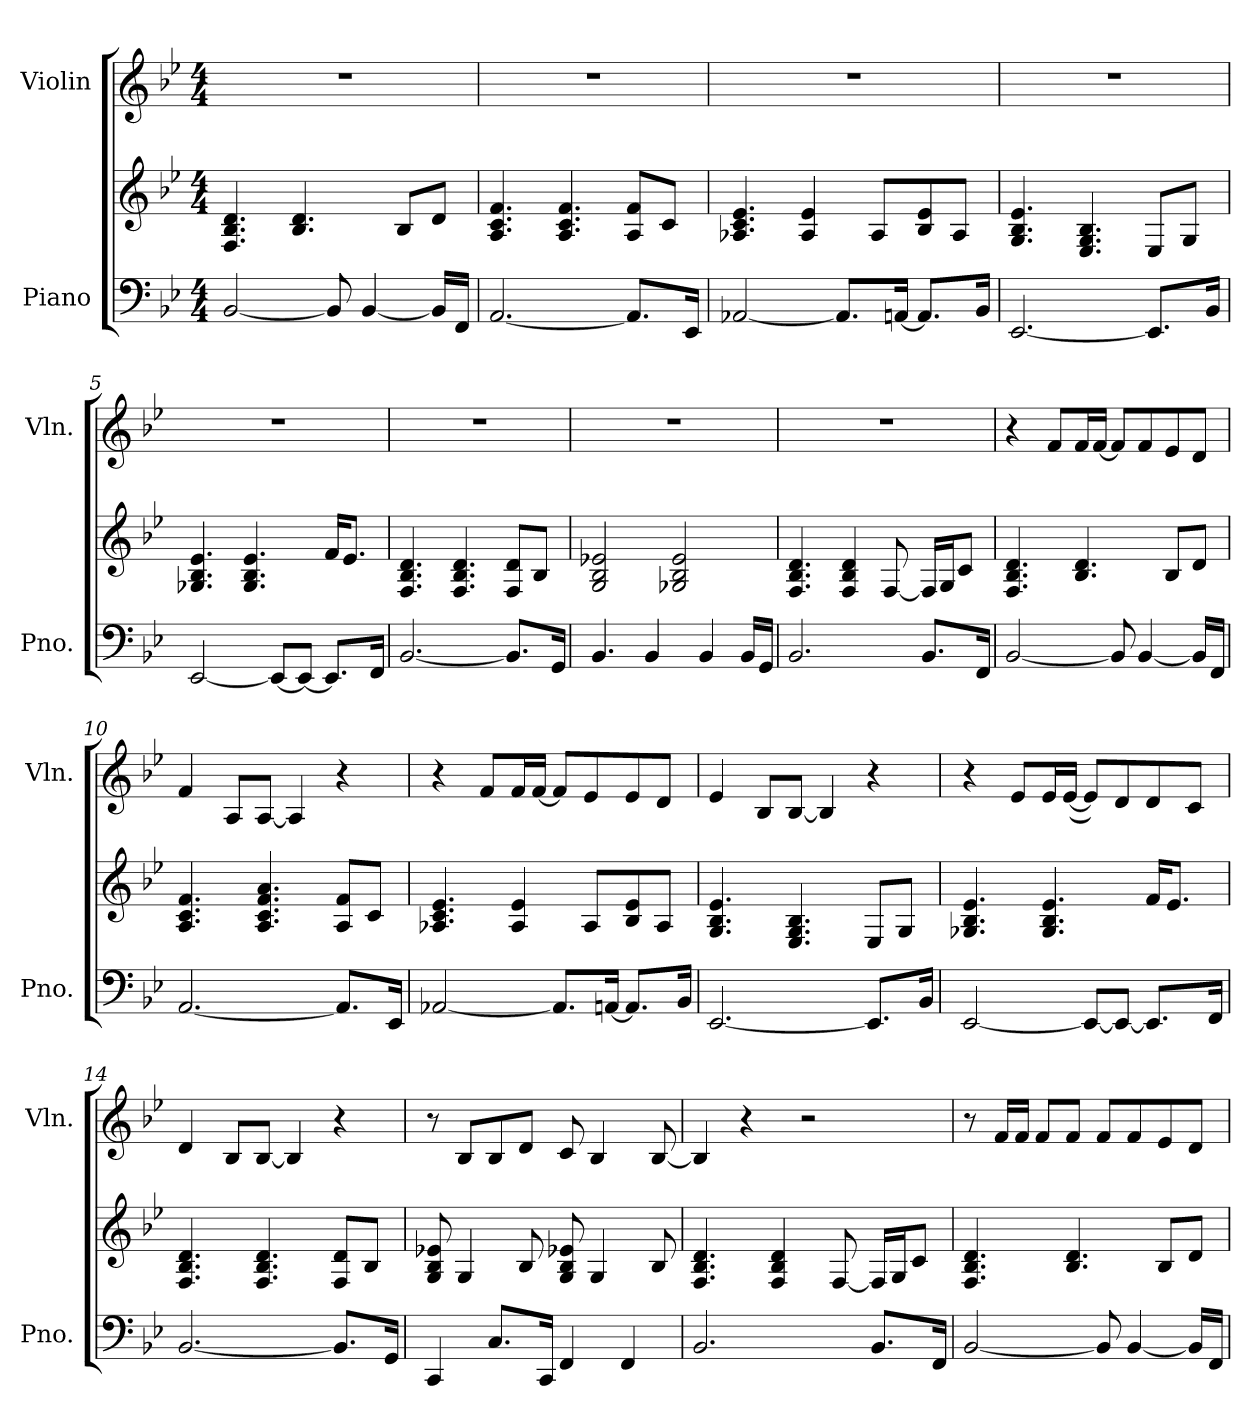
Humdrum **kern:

**kern	**kern	**kern
*part2	*part2	*part1
*staff3	*staff2	*staff1
*I"Piano	*	*I"Violin
*I'Pno.	*	*I'Vln.
*clefF4	*clefG2	*clefG2
*k[b-e-]	*k[b-e-]	*k[b-e-]
*M4/4	*M4/4	*M4/4
*MM80	*MM80	*MM80
=1	=1	=1
[2BB-/	4.F/ 4.B-/ 4.d/	1r
.	4.B-/ 4.d/	.
8BB-/]	.	.
[4BB-/	.	.
.	8B-/L	.
16BB-/LL]	8d/J	.
16FF/JJ	.	.
=2	=2	=2
[2.AA/	4.A/ 4.c/ 4.f/	1r
.	4.A/ 4.c/ 4.f/	.
8.AA/L]	8A/ 8f/L	.
.	8c/J	.
16EE-/Jk	.	.
=3	=3	=3
[2AA-X/	4.A-X/ 4.c/ 4.e-/	1r
.	4A-/ 4e-/	.
8.AA-/L]	.	.
.	8A-/L	.
[16AAn/Jk	.	.
8.AA/L]	8B-/ 8e-/	.
.	8A-/J	.
16BB-/Jk	.	.
=4	=4	=4
[2.EE-/	4.G/ 4.B-/ 4.e-/	1r
.	4.E-/ 4.G/ 4.B-/	.
8.EE-/L]	8E-/L	.
.	8G/J	.
16BB-/Jk	.	.
=5	=5	=5
[2EE-/	4.G-X/ 4.B-/ 4.e-/	1r
.	4.G-/ 4.B-/ 4.e-/	.
8EE-/L_	.	.
8EE-/J_	.	.
8.EE-/L]	16f/KL	.
.	8.e-/J	.
16FF/Jk	.	.
=6	=6	=6
[2.BB-/	4.F/ 4.B-/ 4.d/	1r
.	4.F/ 4.B-/ 4.d/	.
8.BB-/L]	8F/ 8d/L	.
.	8B-/J	.
16GG/Jk	.	.
=7	=7	=7
4.BB-/	2G/ 2B-/ 2e-X/	1r
4BB-/	.	.
.	2G-X/ 2B-/ 2e-/	.
4BB-/	.	.
16BB-/LL	.	.
16GG/JJ	.	.
!!LO:LB:g=z
=8	=8	=8
2.BB-/	4.F/ 4.B-/ 4.d/	1r
.	4F/ 4B-/ 4d/	.
.	[8F/	.
8.BB-/L	16F/LL]	.
.	16G/J	.
.	8c/J	.
16FF/Jk	.	.
=9	=9	=9
[2BB-/	4.F/ 4.B-/ 4.d/	4r
.	.	8f/L
.	4.B-/ 4.d/	16f/L
.	.	[16f/JJ
8BB-/]	.	8f/L]
[4BB-/	.	8f/
.	8B-/L	8e-/
16BB-/LL]	8d/J	8d/J
16FF/JJ	.	.
=10	=10	=10
[2.AA/	4.A/ 4.c/ 4.f/	4f/
.	.	8A/L
.	4.A/ 4.c/ 4.f/ 4.a/	[8A/J
.	.	4A/]
8.AA/L]	8A/ 8f/L	4r
.	8c/J	.
16EE-/Jk	.	.
=11	=11	=11
[2AA-X/	4.A-X/ 4.c/ 4.e-/	4r
.	.	8f/L
.	4A-/ 4e-/	16f/L
.	.	[16f/JJ
8.AA-/L]	.	8f/L]
.	8A-/L	8e-/
[16AAn/Jk	.	.
8.AA/L]	8B-/ 8e-/	8e-/
.	8A-/J	8d/J
16BB-/Jk	.	.
=12	=12	=12
[2.EE-/	4.G/ 4.B-/ 4.e-/	4e-/
.	.	8B-/L
.	4.E-/ 4.G/ 4.B-/	[8B-/J
.	.	4B-/]
8.EE-/L]	8E-/L	4r
.	8G/J	.
16BB-/Jk	.	.
=13	=13	=13
[2EE-/	4.G-X/ 4.B-/ 4.e-/	4r
.	.	8e-/L
.	4.G-/ 4.B-/ 4.e-/	16e-/L
.	.	(>[16e-/JJ
8EE-/L_	.	8e-/L])
8EE-/J_	.	8d/
8.EE-/L]	16f/KL	8d/
.	8.e-/J	.
.	.	8c/J
16FF/Jk	.	.
!!LO:LB:g=z
=14	=14	=14
[2.BB-/	4.F/ 4.B-/ 4.d/	4d/
.	.	8B-/L
.	4.F/ 4.B-/ 4.d/	[8B-/J
.	.	4B-/]
8.BB-/L]	8F/ 8d/L	4r
.	8B-/J	.
16GG/Jk	.	.
=15	=15	=15
4CC/	8G/ 8B-/ 8e-X/	8r
.	4G/	8B-/L
8.C/L	.	8B-/
.	8B-/	8d/J
16CC/Jk	.	.
4FF/	8G/ 8B-/ 8e-X/	8c/
.	4G/	4B-/
4FF/	.	.
.	8B-/	[8B-/
=16	=16	=16
2.BB-/	4.F/ 4.B-/ 4.d/	4B-/]
.	.	4r
.	4F/ 4B-/ 4d/	.
.	.	2r
.	[8F/	.
8.BB-/L	16F/LL]	.
.	16G/J	.
.	8c/J	.
16FF/Jk	.	.
=17	=17	=17
[2BB-/	4.F/ 4.B-/ 4.d/	8r
.	.	16f/LL
.	.	16f/JJ
.	.	8f/L
.	4.B-/ 4.d/	8f/J
8BB-/]	.	8f/L
[4BB-/	.	8f/
.	8B-/L	8e-/
16BB-/LL]	8d/J	8d/J
16FF/JJ	.	.
=	=	=
*-	*-	*-
